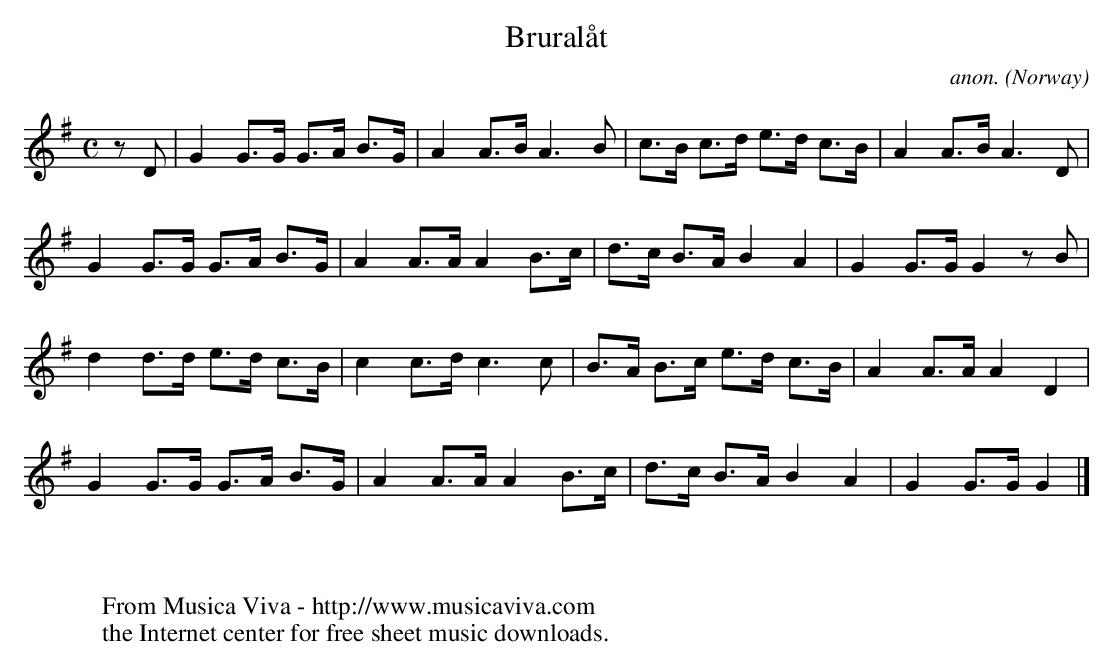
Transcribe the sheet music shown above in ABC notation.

X:1
T:Brural\aat
C:anon.
O:Norway
M:C
L:1/8
K:G
z D|G2 G>G G>A B>G|A2 A>B A3 B|c>B c>d e>d c>B|A2 A>B A3 D|
G2 G>G G>A B>G|A2 A>A A2 B>c|d>c B>A B2 A2|G2 G>G G2 z B|
d2 d>d e>d c>B|c2 c>d c3 c|B>A B>c e>d c>B|A2 A>A A2 D2|
G2 G>G G>A B>G|A2 A>A A2 B>c|d>c B>A B2 A2|G2 G>G G2|]
W:
W:
W:  From Musica Viva - http://www.musicaviva.com
W:  the Internet center for free sheet music downloads.
